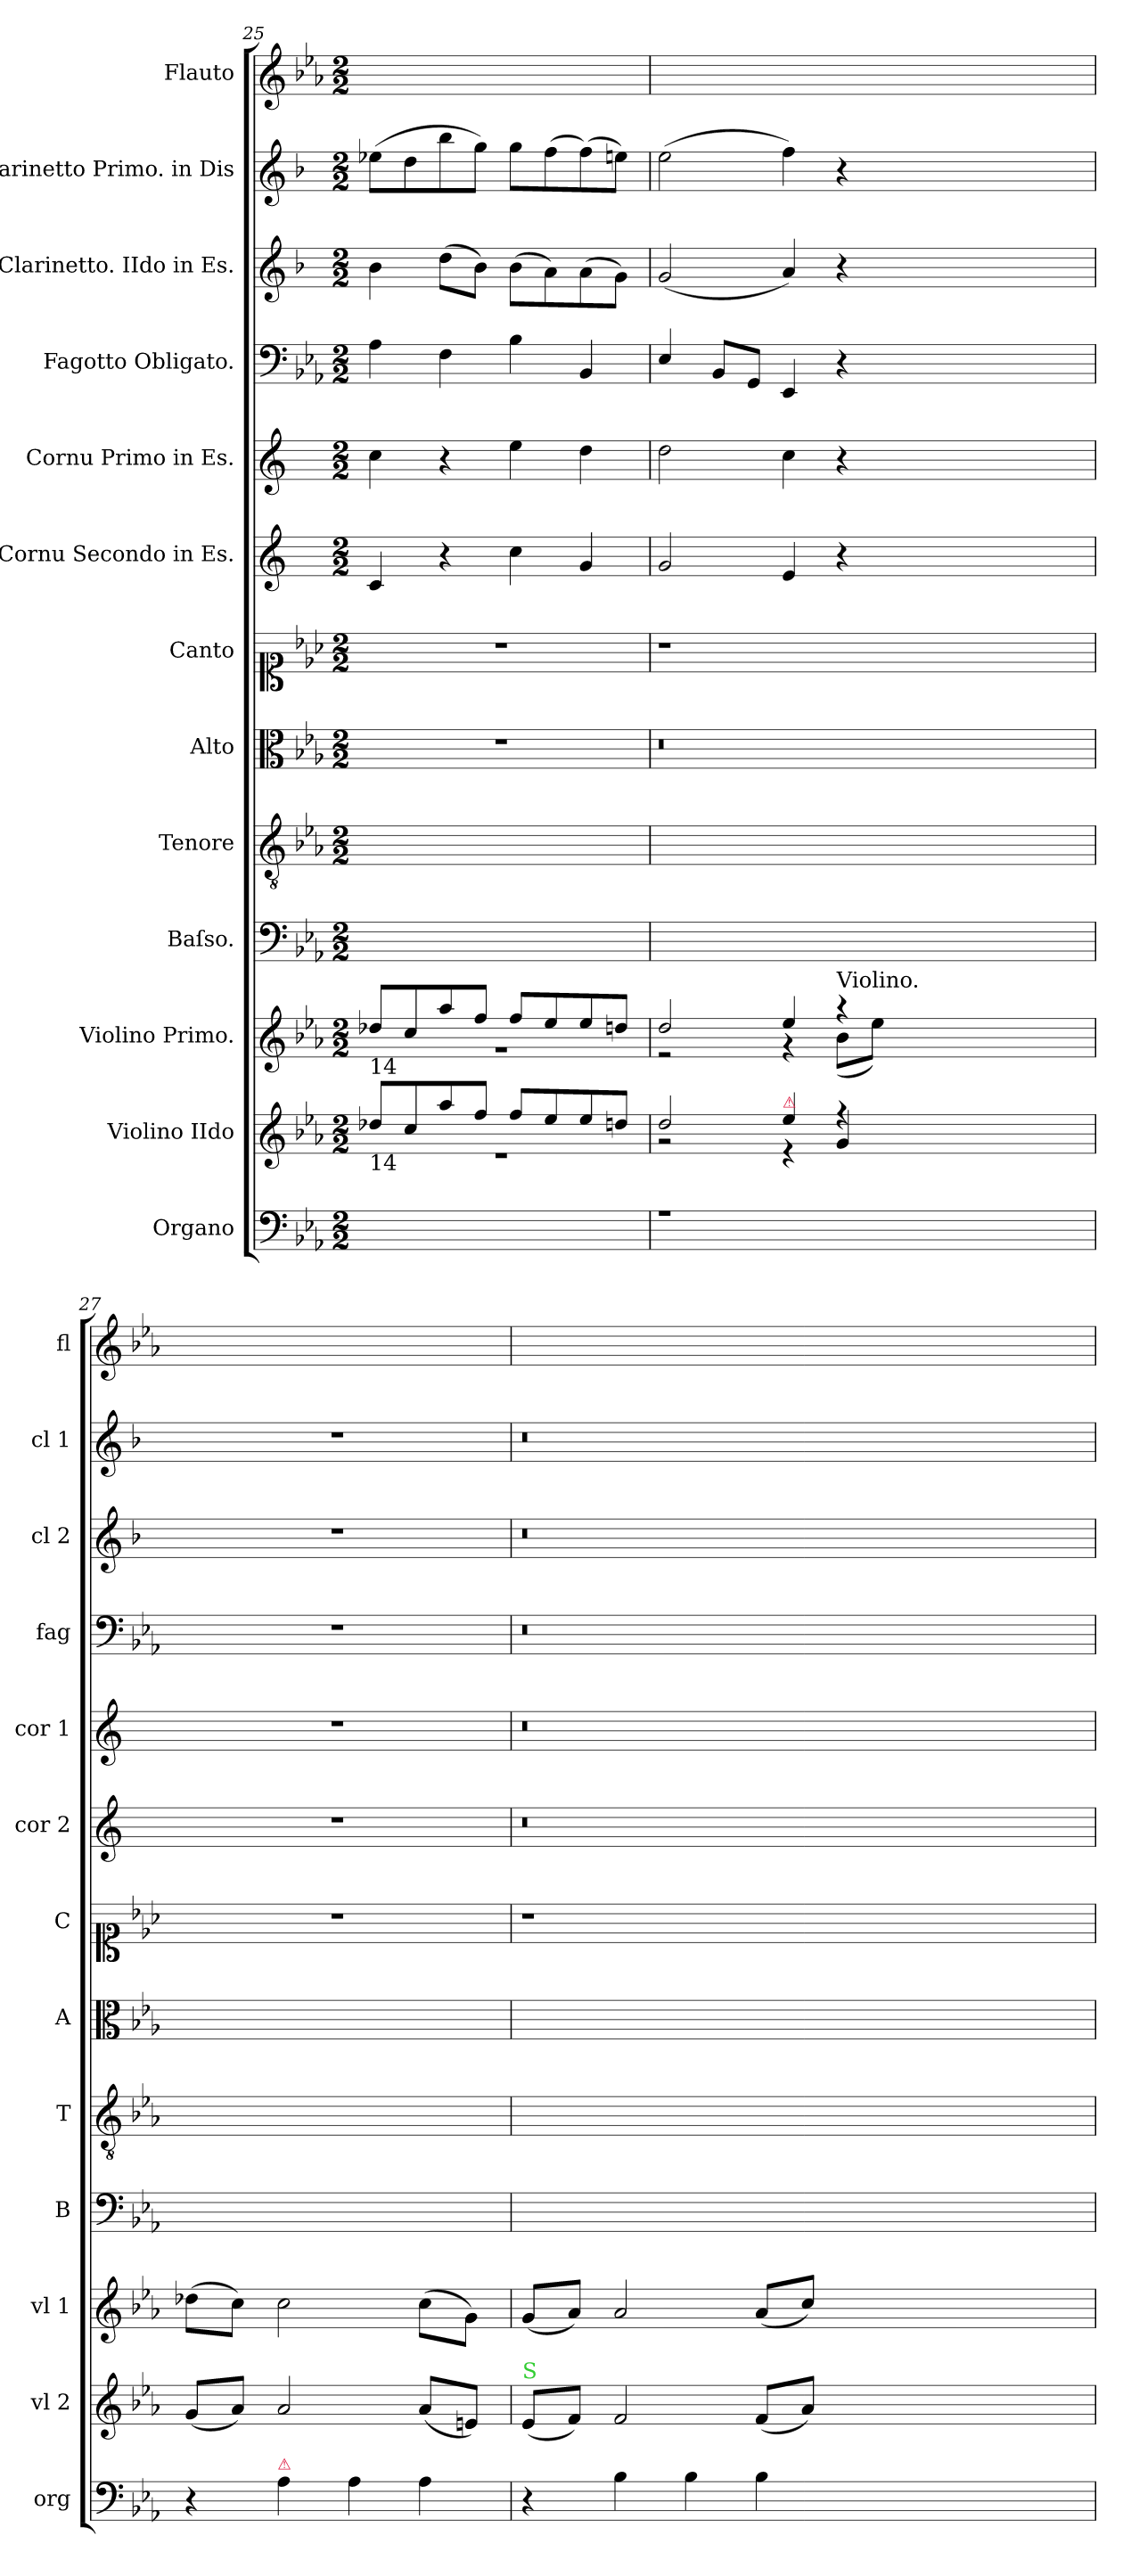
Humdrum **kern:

**kern	**dynam	**kern	**dynam	**kern	**kern	**kern	**kern	**kern	**kern	**kern	**kern	**kern	**kern	**kern
*part13	*part13	*part12	*part12	*part11	*part10	*part9	*part8	*part7	*part6	*part5	*part4	*part3	*part2	*part1
*staff13	*staff13	*staff12	*staff12	*staff11	*staff10	*staff9	*staff8	*staff7	*staff6	*staff5	*staff4	*staff3	*staff2	*staff1
*I"Organo	*	*I"Violino IIdo	*	*I"Violino Primo.	*I"Baſso.	*I"Tenore	*I"Alto	*I"Canto	*I"Cornu Secondo in Es.	*I"Cornu Primo in Es.	*I"Fagotto Obligato.	*I"Clarinetto. IIdo in Es.	*I"Clarinetto Primo. in Dis	*I"Flauto
*I'org	*	*I'vl 2	*	*I'vl 1	*I'B	*I'T	*I'A	*I'C	*I'cor 2	*I'cor 1	*I'fag	*I'cl 2	*I'cl 1	*I'fl
*clefF4	*	*clefG2	*	*clefG2	*clefF4	*clefGv2	*clefC3	*clefC1	*clefG2	*clefG2	*clefF4	*clefG2	*clefG2	*clefG2
*	*	*	*	*	*	*	*	*	*ITrd5c9	*ITrd5c9	*	*ITrd1c2	*ITrd1c2	*
*k[b-e-a-]	*	*k[b-e-a-]	*	*k[b-e-a-]	*k[b-e-a-]	*k[b-e-a-]	*k[b-e-a-]	*k[b-e-a-]	*k[b-e-a-]	*k[b-e-a-]	*k[b-e-a-]	*k[b-e-a-]	*k[b-e-a-]	*k[b-e-a-]
*E-:	*	*E-:	*	*E-:	*E-:	*E-:	*E-:	*E-:	*E-:	*E-:	*E-:	*E-:	*E-:	*E-:
*M2/2	*	*M2/2	*	*M2/2	*M2/2	*M2/2	*M2/2	*M2/2	*M2/2	*M2/2	*M2/2	*M2/2	*M2/2	*M2/2
=25	=25	=25	=25	=25	=25	=25	=25	=25	=25	=25	=25	=25	=25	=25
*	*	*^	*	*^	*	*	*	*	*	*	*	*	*	*
!	!	!	!	!	!LO:TX:b:t=14	!	!	!	!	!	!	!	!	!	!	!
!	!	!LO:TX:b:t=14	!	!	!	!	!	!	!	!	!	!	!	!	!	!
1ryy	.	8dd-X!/L	1re	.	8dd-X!/L	1rg	1ryy	1ryy	1r	1r	4E-/	4e-\	4A-\	4a-\	(8dd-X\L	1ryy
.	.	8cc!/	.	.	8cc!/	.	.	.	.	.	.	.	.	.	8cc\	.
.	.	8aa-!/	.	.	8aa-!/	.	.	.	.	.	4r	4r	4F\	(8cc\L	8aa-\	.
.	.	8ff!/J	.	.	8ff!/J	.	.	.	.	.	.	.	.	8a-\J)	8ff\J)	.
.	.	8ff!/L	.	.	8ff!/L	.	.	.	.	.	4e-\	4g\	4B-\	(8a-\L	8ff\L	.
.	.	8ee-!/	.	.	8ee-!/	.	.	.	.	.	.	.	.	8g\)	(8ee-\	.
.	.	8ee-!/	.	.	8ee-!/	.	.	.	.	.	4B-/	4f\	4BB-/	(8g\	(8ee-\)	.
.	.	8ddn!/J	.	.	8ddn!/J	.	.	.	.	.	.	.	.	8f\J)	8ddn\J)	.
=26	=26	=26	=26	=26	=26	=26	=26	=26	=26	=26	=26	=26	=26	=26	=26	=26
1rA	.	2dd!/	2rg	.	2dd!/	2re	1ryy	1ryy	0.r	1r	2B-/	2f\	4E-/	(2f/	(2dd\	1ryy
.	.	.	.	.	.	.	.	.	.	.	.	.	8BB-/L	.	.	.
.	.	.	.	.	.	.	.	.	.	.	.	.	8GG/J	.	.	.
!	!	!LO:TX:a:color=crimson:t=⚠	!	!	!	!	!	!	!	!	!	!	!	!	!	!
.	.	4ee-!/	4r	.	4ee-!/	4r	.	.	.	.	4G/	4e-\	4EE-/	4g/)	4ee-\)	.
!	!	!	!	!	!LO:TX:a:t=Violino.	!	!	!	!	!	!	!	!	!	!	!
!	!	!	!	!LO:DY:b	!	!	!	!	!	!	!	!	!	!	!	!
.	.	4rff	4g/	piano	4raa	(>8b-\L	.	.	.	.	4r	4r	4r	4r	4r	.
.	.	.	.	.	.	8ee-\J)	.	.	.	.	.	.	.	.	.	.
0ryy	.	0ryy	0ryy	.	0ryy	0ryy	0ryy	0ryy	.	0ryy	0ryy	0ryy	0ryy	0ryy	0ryy	0ryy
*	*	*v	*v	*	*	*	*	*	*	*	*	*	*	*	*	*
*	*	*	*	*v	*v	*	*	*	*	*	*	*	*	*	*
=27	=27	=27	=27	=27	=27	=27	=27	=27	=27	=27	=27	=27	=27	=27
4r	.	(8g/L	.	(8dd-X\L	1ryy	1ryy	1ryy	1r	1r	1r	1r	1r	1r	1ryy
.	.	8a-/J)	.	8cc\J)	.	.	.	.	.	.	.	.	.	.
!LO:TX:a:color=crimson:t=⚠	!	!	!	!	!	!	!	!	!	!	!	!	!	!
!	!LO:DY:b	!	!	!	!	!	!	!	!	!	!	!	!	!
4A-\	p&colon;	2a-/	.	2cc\	.	.	.	.	.	.	.	.	.	.
4A-\	.	.	.	.	.	.	.	.	.	.	.	.	.	.
4A-\	.	(8a-/L	.	(8cc\L	.	.	.	.	.	.	.	.	.	.
.	.	8en/J)	.	8g\J)	.	.	.	.	.	.	.	.	.	.
=28	=28	=28	=28	=28	=28	=28	=28	=28	=28	=28	=28	=28	=28	=28
!	!	!LO:TX:a:color=limegreen:t=S	!	!	!	!	!	!	!	!	!	!	!	!
4r	.	(8e-/L	.	(8g/L	1ryy	1ryy	0.ryy	1r	0.r	0.r	0.r	0.r	0.r	1ryy
.	.	8f/J)	.	8a-/J)	.	.	.	.	.	.	.	.	.	.
4B-\	.	2f/	.	2a-/	.	.	.	.	.	.	.	.	.	.
4B-\	.	.	.	.	.	.	.	.	.	.	.	.	.	.
4B-\	.	(8f/L	.	(8a-/L	.	.	.	.	.	.	.	.	.	.
.	.	8a-/J)	.	8cc/J)	.	.	.	.	.	.	.	.	.	.
0ryy	.	0ryy	.	0ryy	0ryy	0ryy	.	0ryy	.	.	.	.	.	0ryy
=	=	=	=	=	=	=	=	=	=	=	=	=	=	=
*-	*-	*-	*-	*-	*-	*-	*-	*-	*-	*-	*-	*-	*-	*-
